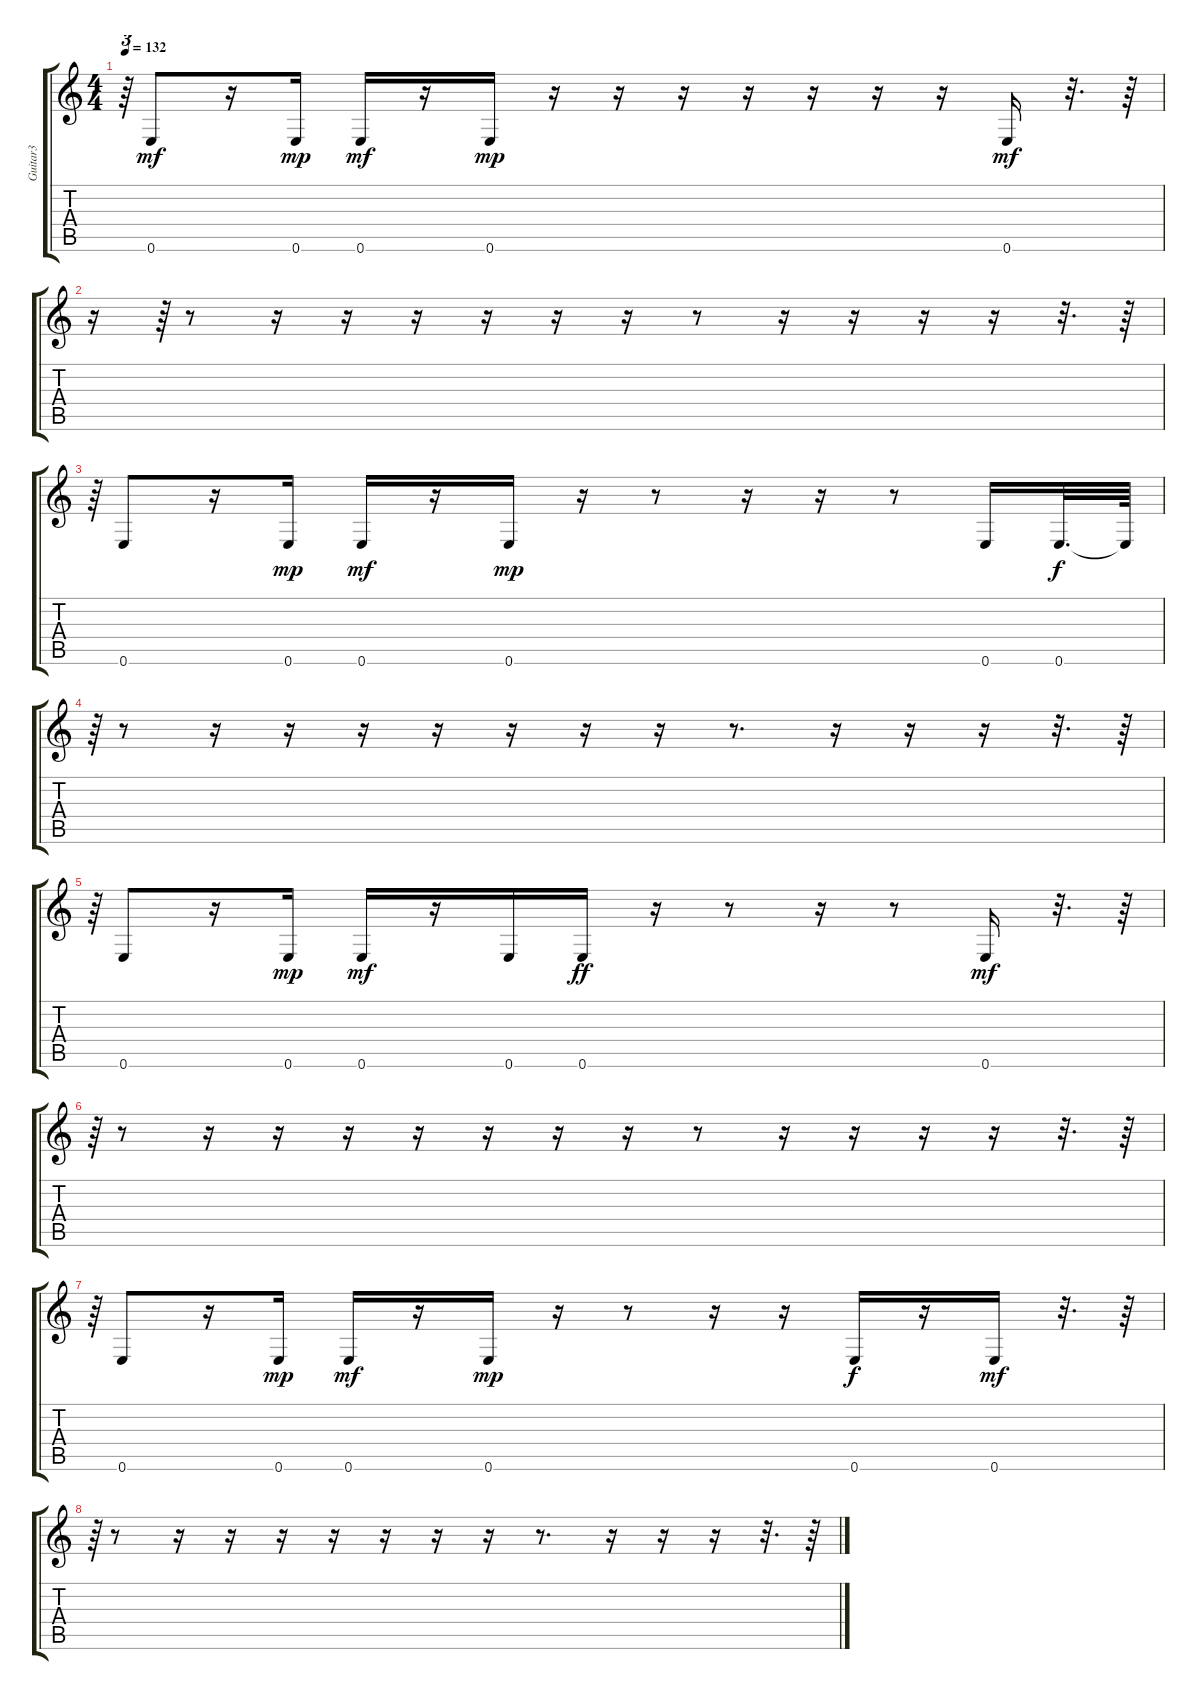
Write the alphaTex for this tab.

\track ("Guitar3" "Guitar3") {instrument electricguitarjazz}
\staff {score tabs}
\tuning (E4 B3 G3 D3 A2 E2) {hide}
\ts (4 4)
\tempo 132
\clef g2
\ks c
r.64{tu (3 2) dy mf} 0.6.8 r.16 0.6.16{dy mp} 0.6.16{dy mf} r.16 0.6.16{dy mp} r.16 r.16 r.16 r.16 r.16 r.16 r.16 0.6.16{dy mf} r.32{d} r.64 |
r.16 r.64{tu (3 2)} r.8 r.16 r.16 r.16 r.16 r.16 r.16 r.8 r.16 r.16 r.16 r.16 r.32{d} r.64 |
r.64{tu (3 2)} 0.6.8 r.16 0.6.16{dy mp} 0.6.16{dy mf} r.16 0.6.16{dy mp} r.16 r.8 r.16 r.16 r.8 0.6.16 0.6.32{d dy f} 0.6{t}.64 |
r.64{tu (3 2)} r.8 r.16 r.16 r.16 r.16 r.16 r.16 r.16 r.8{d} r.16 r.16 r.16 r.32{d} r.64 |
r.64{tu (3 2)} 0.6.8 r.16 0.6.16{dy mp} 0.6.16{dy mf} r.16 0.6.16 0.6.16{dy ff} r.16 r.8 r.16 r.8 0.6.16{dy mf} r.32{d} r.64 |
r.64{tu (3 2)} r.8 r.16 r.16 r.16 r.16 r.16 r.16 r.16 r.8 r.16 r.16 r.16 r.16 r.32{d} r.64 |
r.64{tu (3 2)} 0.6.8 r.16 0.6.16{dy mp} 0.6.16{dy mf} r.16 0.6.16{dy mp} r.16 r.8 r.16 r.16 0.6.16{dy f} r.16 0.6.16{dy mf} r.32{d} r.64 |
r.64{tu (3 2)} r.8 r.16 r.16 r.16 r.16 r.16 r.16 r.16 r.8{d} r.16 r.16 r.16 r.32{d} r.64
